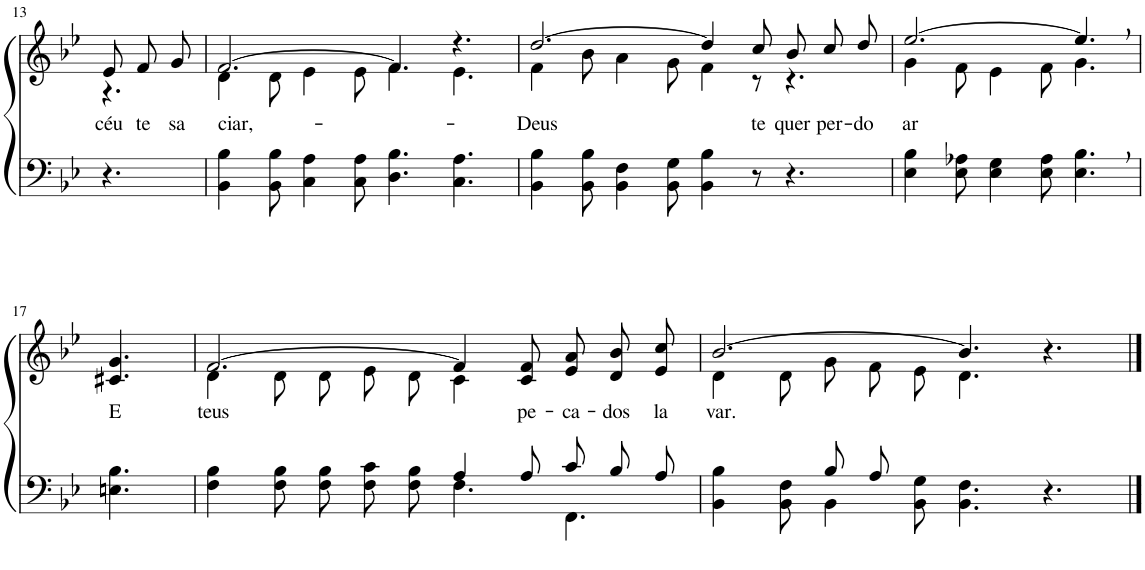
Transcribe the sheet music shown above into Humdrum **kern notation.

**kern	**kern	**text
*part2	*part1	*part1
*staff2	*staff1	*staff1
*I"Parte III e IV	*I"Parte I e II	*
!!LO:PB:g=z
*clefF4	*clefG2	*
*k[b-e-]	*k[b-e-]	*
*M12/8	*M12/8	*
=13	=13	=13
!	!	!LO:LY:b
*	*^	*
4.r	8e-/L	4.r	céu
!	!	!	!LO:LY:b
.	8f/	.	te
!	!	!	!LO:LY:b
.	8g/J	.	sa-
=14	=14	=14	=14
!	!	!	!LO:LY:b
4BB-\ 4B-\	[2.f/	4d\	-ciar,-
8BB-\ 8B-\	.	8d\	.
4C\ 4A\	.	4e-\	.
8C\ 8A\	.	8e-\	.
4.D\ 4.B-\	4.f/]	4.f\	.
4.C\ 4.A\	4.r	4.e-\	.
=15	=15	=15	=15
!	!	!	!LO:LY:b
4BB-\ 4B-\	[2.dd/	4f\	-Deus
8BB-\ 8B-\	.	8b-\	.
4BB-\ 4F\	.	4a\	.
8BB-\ 8G\	.	8g\	.
4BB-\ 4B-\	4dd/]	4f\	.
!	!	!	!LO:LY:b
8r	8cc/	8r	te
!	!	!	!LO:LY:b
4.r	8b-/L	4.r	quer
!	!	!	!LO:LY:b
.	8cc/	.	per-
!	!	!	!LO:LY:b
.	8dd/J	.	-do-
=16	=16	=16	=16
!	!	!	!LO:LY:b
4E-\ 4B-\	[2.ee-/	4g\	-ar
8E-\ 8A-X\	.	8f\	.
4E-\ 4G\	.	4e-\	.
8E-\ 8A-\	.	8f\	.
4.E-\, 4.B-\,	4.ee-,/]	4.g\	.
!!LO:LB:g=z
=17	=17	=17	=17
!	!	!	!LO:LY:b
*	*v	*v	*
4.En\ 4.B-\	4.c#X/ 4.g/	E
=18	=18	=18
*^	*^	*
!	!	!	!	!LO:LY:b
2.ryy	4F\ 4B-\	[2.f/	4d\	teus
.	8F\ 8B-\	.	8d\L	.
.	8F\ 8B-\L	.	8d\	.
.	8F\ 8c\	.	8e-\J	.
.	8F\ 8B-\J	.	8d\	.
4A/	4.F\	4f/]	4c\	.
!	!	!	!	!LO:LY:b
8A/	.	8c/ 8f/	2ryy	pe-
!	!	!	!	!LO:LY:b
8c/L	4.FF\	8e-/ 8a/L	.	-ca-
!	!	!	!	!LO:LY:b
8B-/	.	8d/ 8b-/	.	-dos
!	!	!	!	!LO:LY:b
8A/J	.	8e-/ 8cc/J	.	la-
=19	=19	=19	=19	=19
!	!	!	!	!LO:LY:b
4.ryy	4BB-\ 4B-\	[2.b-/	4d\	-var.
.	8BB-\ 8F\	.	8d\	.
8B-\L	4BB-\	.	8g\L	.
8A\	.	.	8f\	.
8BB-\ 8G\J	8ryy	.	8e-\J	.
4.ryy	4.BB-\ 4.F\	4.b-/]	4.d\	.
4.r	4.ryy	4.r	4.ryy	.
*v	*v	*	*	*
*	*v	*v	*
==	==	==
*-	*-	*-
